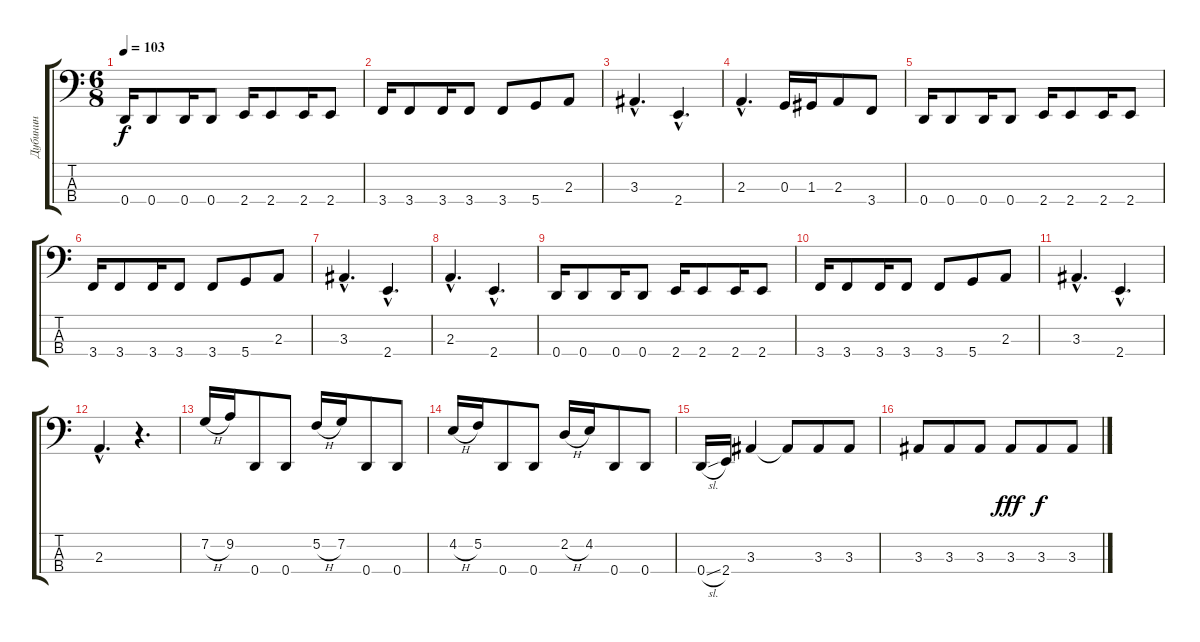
\track ("Дубинин" "Дубинин") {instrument electricbassfinger}
\staff {score tabs}
\tuning (F2 C2 G1 D1) {hide}
\ts (6 8)
\tempo 103
\clef f4
\ks c
0.4.16{dy f} 0.4.8 0.4.16 0.4.8 2.4.16 2.4.8 2.4.16 2.4.8 |
3.4.16 3.4.8 3.4.16 3.4.8 3.4.8 5.4.8 2.3.8 |
3.3{hac}.4{d} 2.4{hac}.4{d} |
2.3{hac}.4{d} 0.3.16 1.3.16 2.3.8 3.4.8 |
0.4.16 0.4.8 0.4.16 0.4.8 2.4.16 2.4.8 2.4.16 2.4.8 |
3.4.16 3.4.8 3.4.16 3.4.8 3.4.8 5.4.8 2.3.8 |
3.3{hac}.4{d} 2.4{hac}.4{d} |
2.3{hac}.4{d} 2.4{hac}.4{d} |
0.4.16 0.4.8 0.4.16 0.4.8 2.4.16 2.4.8 2.4.16 2.4.8 |
3.4.16 3.4.8 3.4.16 3.4.8 3.4.8 5.4.8 2.3.8 |
3.3{hac}.4{d} 2.4{hac}.4{d} |
2.3{hac}.4{d} r.4{d} |
7.2{h}.16 9.2.16 0.4.8 0.4.8 5.2{h}.16 7.2.16 0.4.8 0.4.8 |
4.2{h}.16 5.2.16 0.4.8 0.4.8 2.2{h}.16 4.2.16 0.4.8 0.4.8 |
0.4{sl}.16 2.4.16 3.3.4 3.3{t}.8 3.3.8 3.3.8 |
3.3.8 3.3.8 3.3.8 3.3.8{dy fff} 3.3.8{dy f} 3.3.8
